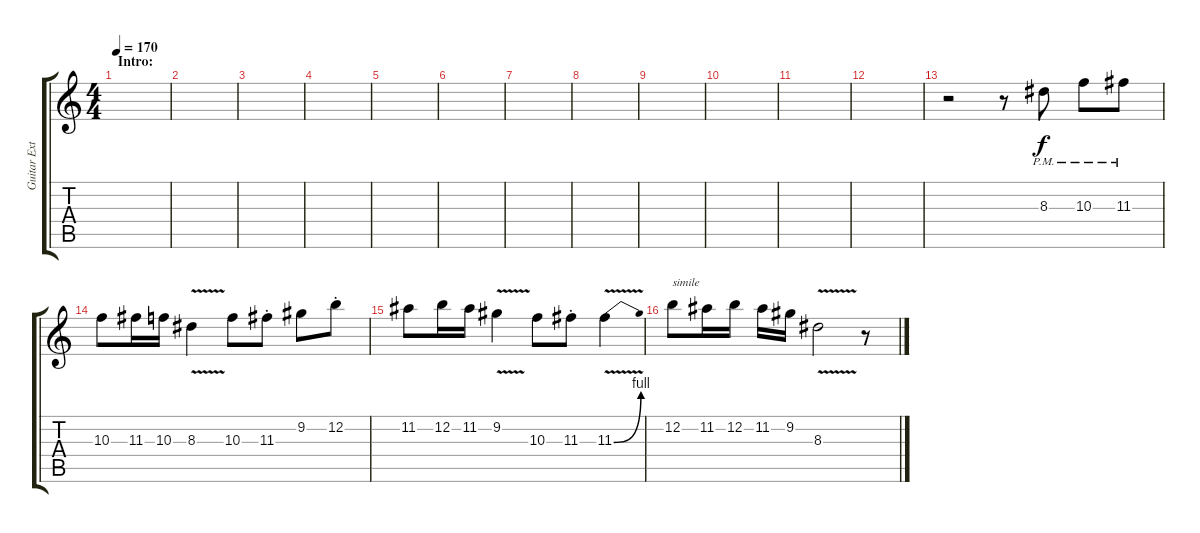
\track ("Guitar Extra" "Guitar Ext") {instrument distortionguitar}
\staff {score tabs}
\tuning (E4 B3 G3 D3 A2 E2) {hide}
\ts (4 4)
\section ("" "Intro:")
\tempo 170
\clef g2
\ks c
|
|
|
|
|
|
|
|
|
|
|
|
r.2 r.8 8.3{pm}.8 10.3{pm}.8 11.3{pm}.8 |
10.3.8 11.3.16 10.3.16 8.3{v}.4 10.3.8 11.3{st}.8 9.2.8 12.2{st}.8 |
11.2.8 12.2.16 11.2.16 9.2{v}.4 10.3.8 11.3{st}.8 11.3{be (bend 0 0 60 4) v}.4 |
12.2.8{txt "simile"} 11.2.16 12.2.16 11.2.16 9.2.16 8.3{v}.2 r.8
